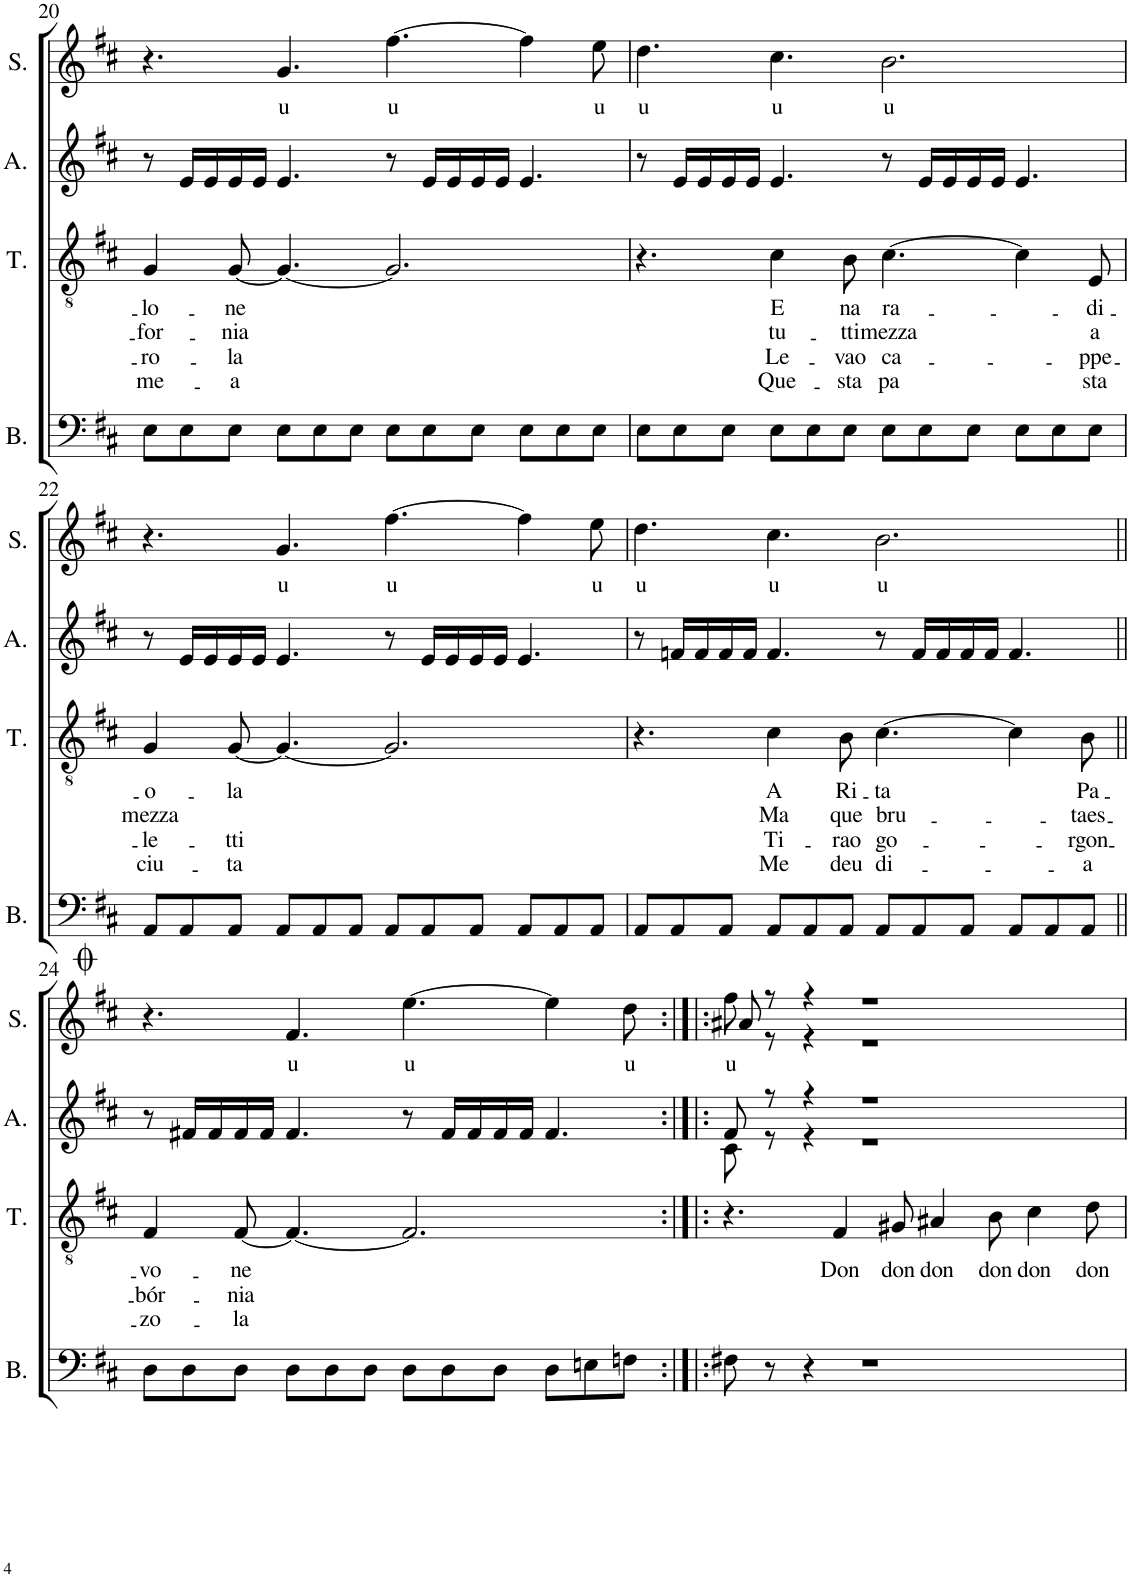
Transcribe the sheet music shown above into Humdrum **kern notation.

**kern	**kern	**text	**text	**text	**text	**kern	**kern	**text
*part4	*part3	*part3	*part3	*part3	*part3	*part2	*part1	*part1
*staff4	*staff3	*staff3	*staff3	*staff3	*staff3	*staff2	*staff1	*staff1
*I"Bass	*I"Tenor	*	*	*	*	*I"Alto	*I"Soprano	*
*I'B.	*I'T.	*	*	*	*	*I'A.	*I'S.	*
!!LO:PB:g=z
*clefF4	*clefGv2	*	*	*	*	*clefG2	*clefG2	*
*k[f#c#]	*k[f#c#]	*	*	*	*	*k[f#c#]	*k[f#c#]	*
*M12/8	*M12/8	*	*	*	*	*M12/8	*M12/8	*
=20	=20	=20	=20	=20	=20	=20	=20	=20
!	!	!LO:LY:b	!LO:LY:b	!LO:LY:b	!LO:LY:b	!	!	!
8E\L	4G/	-lo-	-for-	-ro-	me-	8r	4.r	.
8E\	.	.	.	.	.	16e/LL	.	.
.	.	.	.	.	.	16e/	.	.
!	!	!LO:LY:b	!LO:LY:b	!LO:LY:b	!LO:LY:b	!	!	!
8E\J	[8G/	-ne	-nia	-la	-a	16e/	.	.
.	.	.	.	.	.	16e/JJ	.	.
!	!	!	!	!	!	!	!	!LO:LY:b
8E\L	4.G/_	.	.	.	.	4.e/	4.g/	u
8E\	.	.	.	.	.	.	.	.
8E\J	.	.	.	.	.	.	.	.
!	!	!	!	!	!	!	!	!LO:LY:b
8E\L	2.G/]	.	.	.	.	8r	[4.ff#\	u
8E\	.	.	.	.	.	16e/LL	.	.
.	.	.	.	.	.	16e/	.	.
8E\J	.	.	.	.	.	16e/	.	.
.	.	.	.	.	.	16e/JJ	.	.
8E\L	.	.	.	.	.	4.e/	4ff#\]	.
8E\	.	.	.	.	.	.	.	.
!	!	!	!	!	!	!	!	!LO:LY:b
8E\J	.	.	.	.	.	.	8ee\	u
=21	=21	=21	=21	=21	=21	=21	=21	=21
!	!	!	!	!	!	!	!	!LO:LY:b
8E\L	4.r	.	.	.	.	8r	4.dd\	u
8E\	.	.	.	.	.	16e/LL	.	.
.	.	.	.	.	.	16e/	.	.
8E\J	.	.	.	.	.	16e/	.	.
.	.	.	.	.	.	16e/JJ	.	.
!	!	!LO:LY:b	!LO:LY:b	!LO:LY:b	!LO:LY:b	!	!	!LO:LY:b
8E\L	4c#\	E	tu-	Le-	Que-	4.e/	4.cc#\	u
8E\	.	.	.	.	.	.	.	.
!	!	!LO:LY:b	!LO:LY:b	!LO:LY:b	!LO:LY:b	!	!	!
8E\J	8B\	na	-tti	-vao	-sta	.	.	.
!	!	!LO:LY:b	!LO:LY:b	!LO:LY:b	!LO:LY:b	!	!	!LO:LY:b
8E\L	[4.c#\	ra-	mezza	ca-	pa	8r	2.b\	u
8E\	.	.	.	.	.	16e/LL	.	.
.	.	.	.	.	.	16e/	.	.
8E\J	.	.	.	.	.	16e/	.	.
.	.	.	.	.	.	16e/JJ	.	.
8E\L	4c#\]	.	.	.	.	4.e/	.	.
8E\	.	.	.	.	.	.	.	.
!	!	!LO:LY:b	!LO:LY:b	!LO:LY:b	!LO:LY:b	!	!	!
8E\J	8E/	-di-	a	-ppe-	sta	.	.	.
!!LO:LB:g=z
=22	=22	=22	=22	=22	=22	=22	=22	=22
!	!	!LO:LY:b	!LO:LY:b	!LO:LY:b	!LO:LY:b	!	!	!
8AA/L	4G/	-o-	mezza	-le-	ciu-	8r	4.r	.
8AA/	.	.	.	.	.	16e/LL	.	.
.	.	.	.	.	.	16e/	.	.
!	!	!LO:LY:b	!	!LO:LY:b	!LO:LY:b	!	!	!
8AA/J	[8G/	-la	.	-tti	-ta	16e/	.	.
.	.	.	.	.	.	16e/JJ	.	.
!	!	!	!	!	!	!	!	!LO:LY:b
8AA/L	4.G/_	.	.	.	.	4.e/	4.g/	u
8AA/	.	.	.	.	.	.	.	.
8AA/J	.	.	.	.	.	.	.	.
!	!	!	!	!	!	!	!	!LO:LY:b
8AA/L	2.G/]	.	.	.	.	8r	[4.ff#\	u
8AA/	.	.	.	.	.	16e/LL	.	.
.	.	.	.	.	.	16e/	.	.
8AA/J	.	.	.	.	.	16e/	.	.
.	.	.	.	.	.	16e/JJ	.	.
8AA/L	.	.	.	.	.	4.e/	4ff#\]	.
8AA/	.	.	.	.	.	.	.	.
!	!	!	!	!	!	!	!	!LO:LY:b
8AA/J	.	.	.	.	.	.	8ee\	u
=23	=23	=23	=23	=23	=23	=23	=23	=23
!	!	!	!	!	!	!	!	!LO:LY:b
8AA/L	4.r	.	.	.	.	8r	4.dd\	u
8AA/	.	.	.	.	.	16fn/LL	.	.
.	.	.	.	.	.	16f/	.	.
8AA/J	.	.	.	.	.	16f/	.	.
.	.	.	.	.	.	16f/JJ	.	.
!	!	!LO:LY:b	!LO:LY:b	!LO:LY:b	!LO:LY:b	!	!	!LO:LY:b
8AA/L	4c#\	A	Ma	Ti-	Me	4.f/	4.cc#\	u
8AA/	.	.	.	.	.	.	.	.
!	!	!LO:LY:b	!LO:LY:b	!LO:LY:b	!LO:LY:b	!	!	!
8AA/J	8B\	Ri-	que	-rao	deu	.	.	.
!	!	!LO:LY:b	!LO:LY:b	!LO:LY:b	!LO:LY:b	!	!	!LO:LY:b
8AA/L	[4.c#\	-ta	bru-	go-	di-	8r	2.b\	u
8AA/	.	.	.	.	.	16f/LL	.	.
.	.	.	.	.	.	16f/	.	.
8AA/J	.	.	.	.	.	16f/	.	.
.	.	.	.	.	.	16f/JJ	.	.
8AA/L	4c#\]	.	.	.	.	4.f/	.	.
8AA/	.	.	.	.	.	.	.	.
!	!	!LO:LY:b	!LO:LY:b	!LO:LY:b	!LO:LY:b	!	!	!
8AA/J	8B\	Pa-	-taes-	-rgon-	-a	.	.	.
!!LO:LB:g=z
=24||	=24||	=24||	=24||	=24||	=24||	=24||	=24||	=24||
!	!	!LO:LY:b	!LO:LY:b	!LO:LY:b	!	!	!	!
8D\L	4F#/	-vo-	-bór-	-zo-	.	8r	4.r	.
8D\	.	.	.	.	.	16f#X/LL	.	.
.	.	.	.	.	.	16f#/	.	.
!	!	!LO:LY:b	!LO:LY:b	!LO:LY:b	!	!	!	!
8D\J	[8F#/	-ne	-nia	-la	.	16f#/	.	.
.	.	.	.	.	.	16f#/JJ	.	.
!	!	!	!	!	!	!	!	!LO:LY:b
8D\L	4.F#/_	.	.	.	.	4.f#/	4.f#/	u
8D\	.	.	.	.	.	.	.	.
8D\J	.	.	.	.	.	.	.	.
!	!	!	!	!	!	!	!	!LO:LY:b
8D\L	2.F#/]	.	.	.	.	8r	[4.ee\	u
8D\	.	.	.	.	.	16f#/LL	.	.
.	.	.	.	.	.	16f#/	.	.
8D\J	.	.	.	.	.	16f#/	.	.
.	.	.	.	.	.	16f#/JJ	.	.
8D\L	.	.	.	.	.	4.f#/	4ee\]	.
8En\	.	.	.	.	.	.	.	.
!	!	!	!	!	!	!	!	!LO:LY:b
8Fn\J	.	.	.	.	.	.	8dd\	u
=25:|!|:	=25:|!|:	=25:|!|:	=25:|!|:	=25:|!|:	=25:|!|:	=25:|!|:	=25:|!|:	=25:|!|:
*	*	*	*	*	*	*^	*	*
!	!	!	!	!	!	!	!	!	!LO:LY:b
*	*	*	*	*	*	*	*	*^	*
8F#X\	4.r	.	.	.	.	8f#/	8c#\	8a#X/	8ff#\	u
8r	.	.	.	.	.	8r	8r	8r	8r	.
4r	.	.	.	.	.	4r	4r	4r	4r	.
!	!	!LO:LY:b	!	!	!	!	!	!	!	!
.	4F#/	Don	.	.	.	.	.	.	.	.
1r	.	.	.	.	.	1r	1r	1r	1r	.
!	!	!LO:LY:b	!	!	!	!	!	!	!	!
.	8G#X/	don	.	.	.	.	.	.	.	.
!	!	!LO:LY:b	!	!	!	!	!	!	!	!
.	4A#X/	don	.	.	.	.	.	.	.	.
!	!	!LO:LY:b	!	!	!	!	!	!	!	!
.	8B\	don	.	.	.	.	.	.	.	.
!	!	!LO:LY:b	!	!	!	!	!	!	!	!
.	4c#\	don	.	.	.	.	.	.	.	.
!	!	!LO:LY:b	!	!	!	!	!	!	!	!
.	8d\	don	.	.	.	.	.	.	.	.
*	*	*	*	*	*	*v	*v	*	*	*
*	*	*	*	*	*	*	*v	*v	*
=	=	=	=	=	=	=	=	=
*-	*-	*-	*-	*-	*-	*-	*-	*-
